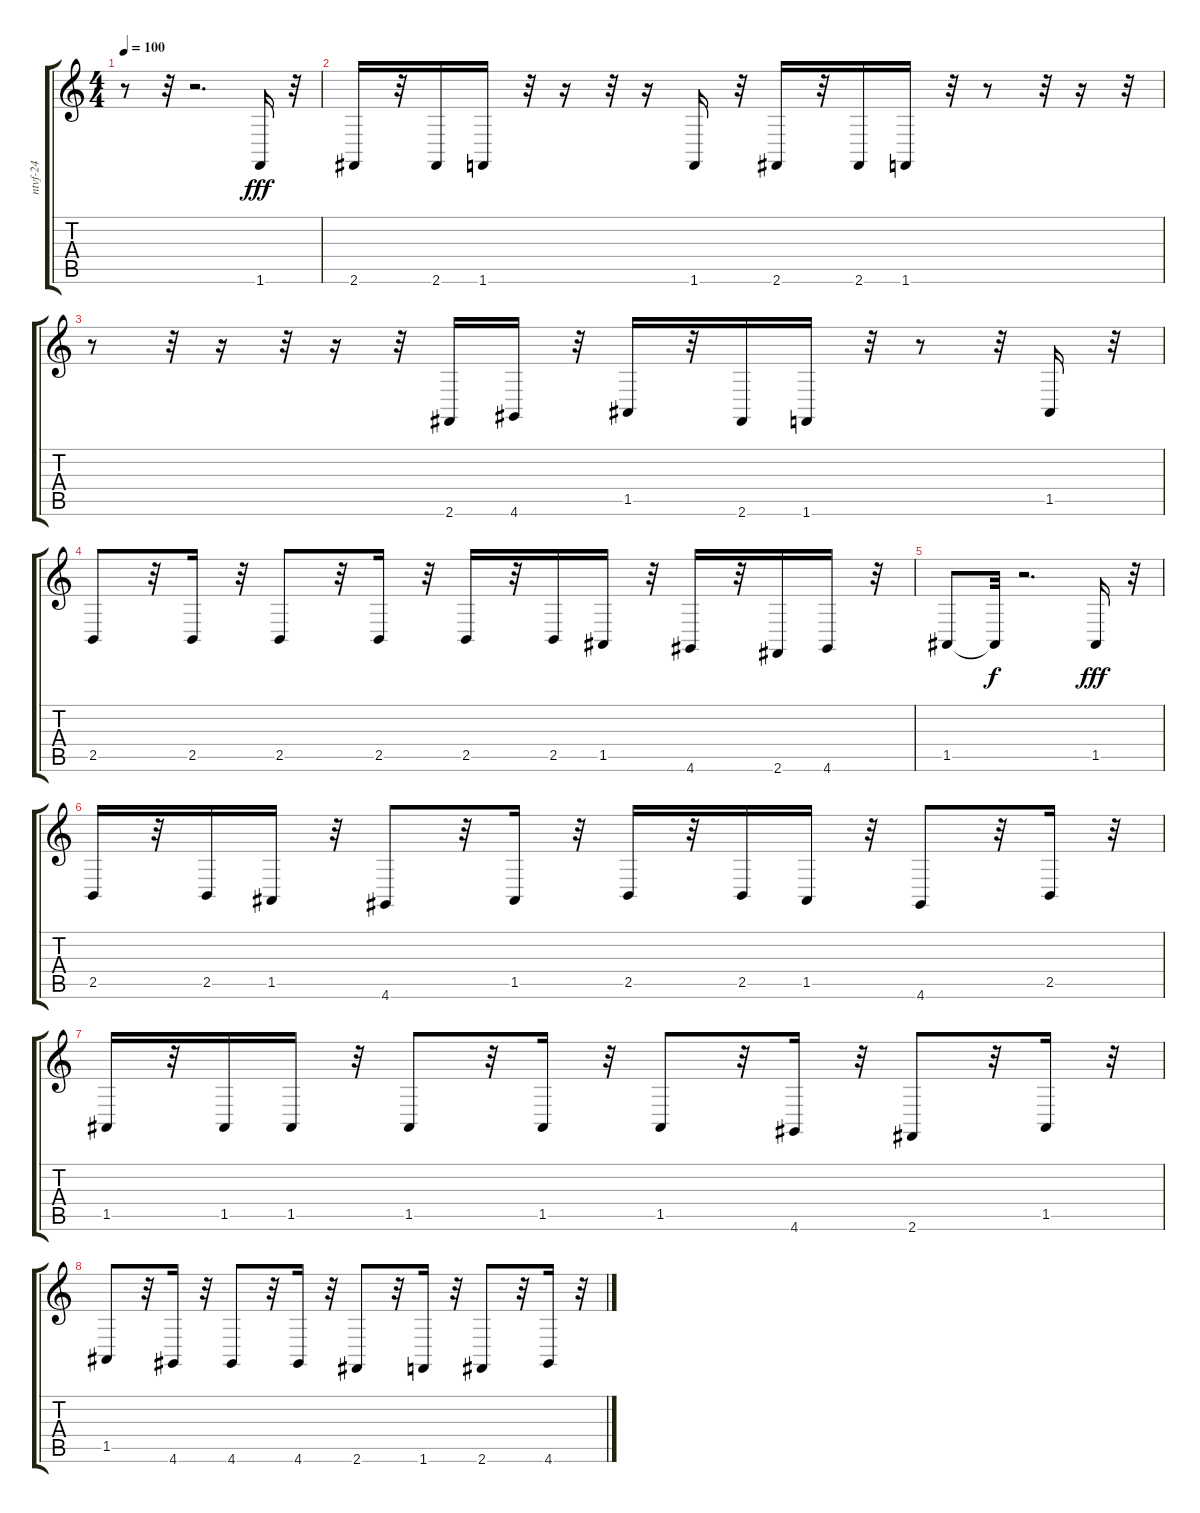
\track ("ntvf-24" "ntvf-24") {instrument trumpet}
\staff {score tabs}
\tuning (E4 B3 G3 D3 A2 E2) {hide}
\ts (4 4)
\tempo 100
\clef g2
\ks c
r.8{dy fff} r.32 r.2{d} 1.6.16{balance 7} r.32 |
2.6.16 r.32 2.6.16 1.6.16 r.32 r.16 r.32 r.16 1.6.16 r.32 2.6.16 r.32 2.6.16 1.6.16 r.32 r.8 r.32 r.16 r.32 |
r.8 r.32 r.16 r.32 r.16 r.32 2.6.16 4.6.16 r.32 1.5.16 r.32 2.6.16 1.6.16 r.32 r.8 r.32 1.5.16 r.32 |
2.5.8 r.32 2.5.16 r.32 2.5.8 r.32 2.5.16 r.32 2.5.16 r.32 2.5.16 1.5.16 r.32 4.6.16 r.32 2.6.16 4.6.16 r.32 |
1.5.8 1.5{t}.32{dy f} r.2{d} 1.5.16{dy fff} r.32 |
2.5.16 r.32 2.5.16 1.5.16 r.32 4.6.8 r.32 1.5.16 r.32 2.5.16 r.32 2.5.16 1.5.16 r.32 4.6.8 r.32 2.5.16 r.32 |
1.5.16 r.32 1.5.16 1.5.16 r.32 1.5.8 r.32 1.5.16 r.32 1.5.8 r.32 4.6.16 r.32 2.6.8 r.32 1.5.16 r.32 |
1.5.8 r.32 4.6.16 r.32 4.6.8 r.32 4.6.16 r.32 2.6.8 r.32 1.6.16 r.32 2.6.8 r.32 4.6.16 r.32
